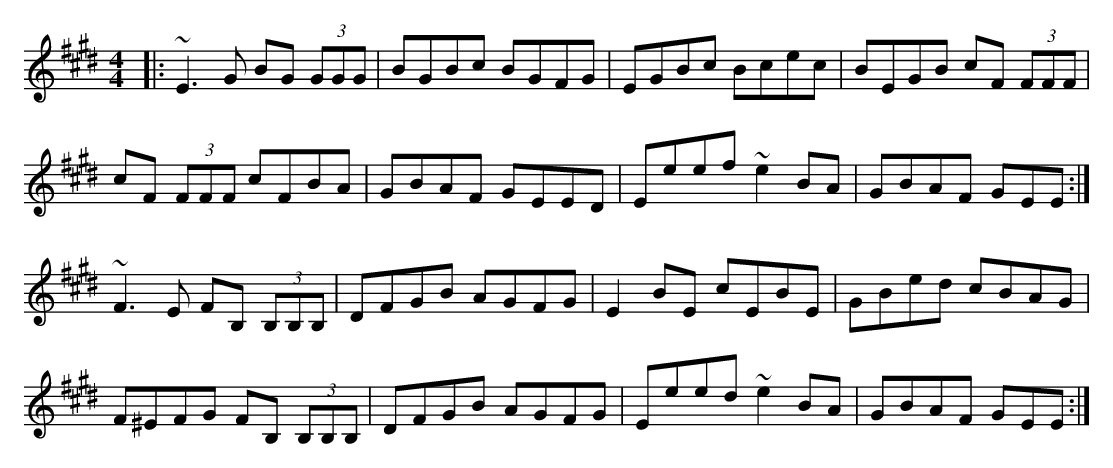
X:1
M:4/4
K:E
|:~E3 G BG (3GGG|BGBc BGFG|EGBc Bcec|BEGB cF (3FFF|
cF (3FFF cFBA|GBAF GEED|Eeef ~e2 BA|GBAF GEE:|
~F3 E FB, (3B,B,B,|DFGB AGFG|E2 BE cEBE|GBed cBAG|
F^EFG FB, (3B,B,B,|DFGB AGFG|Eeed ~e2 BA|GBAF GEE:|
